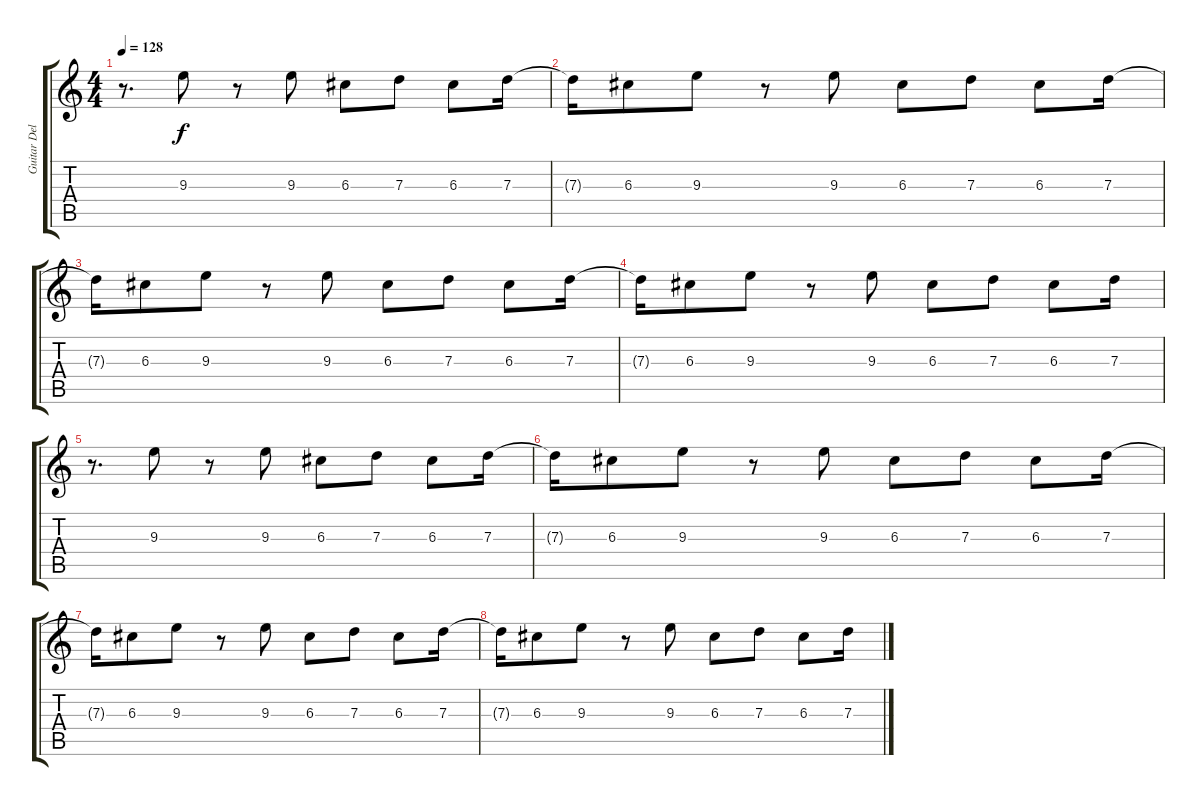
\track ("Guitar Delay" "Guitar Del") {instrument distortionguitar}
\staff {score tabs}
\tuning (E4 B3 G3 D3 A2 E2) {hide}
\ts (4 4)
\tempo 128
\clef g2
\ks c
r.8{d dy f} 9.3.8 r.8 9.3.8 6.3.8 7.3.8 6.3.8 7.3.16 |
7.3{t}.16 6.3.8 9.3.8 r.8 9.3.8 6.3.8 7.3.8 6.3.8 7.3.16 |
7.3{t}.16 6.3.8 9.3.8 r.8 9.3.8 6.3.8 7.3.8 6.3.8 7.3.16 |
7.3{t}.16 6.3.8 9.3.8 r.8 9.3.8 6.3.8 7.3.8 6.3.8 7.3.16 |
r.8{d} 9.3.8 r.8 9.3.8 6.3.8 7.3.8 6.3.8 7.3.16 |
7.3{t}.16 6.3.8 9.3.8 r.8 9.3.8 6.3.8 7.3.8 6.3.8 7.3.16 |
7.3{t}.16 6.3.8 9.3.8 r.8 9.3.8 6.3.8 7.3.8 6.3.8 7.3.16 |
7.3{t}.16 6.3.8 9.3.8 r.8 9.3.8 6.3.8 7.3.8 6.3.8 7.3.16
